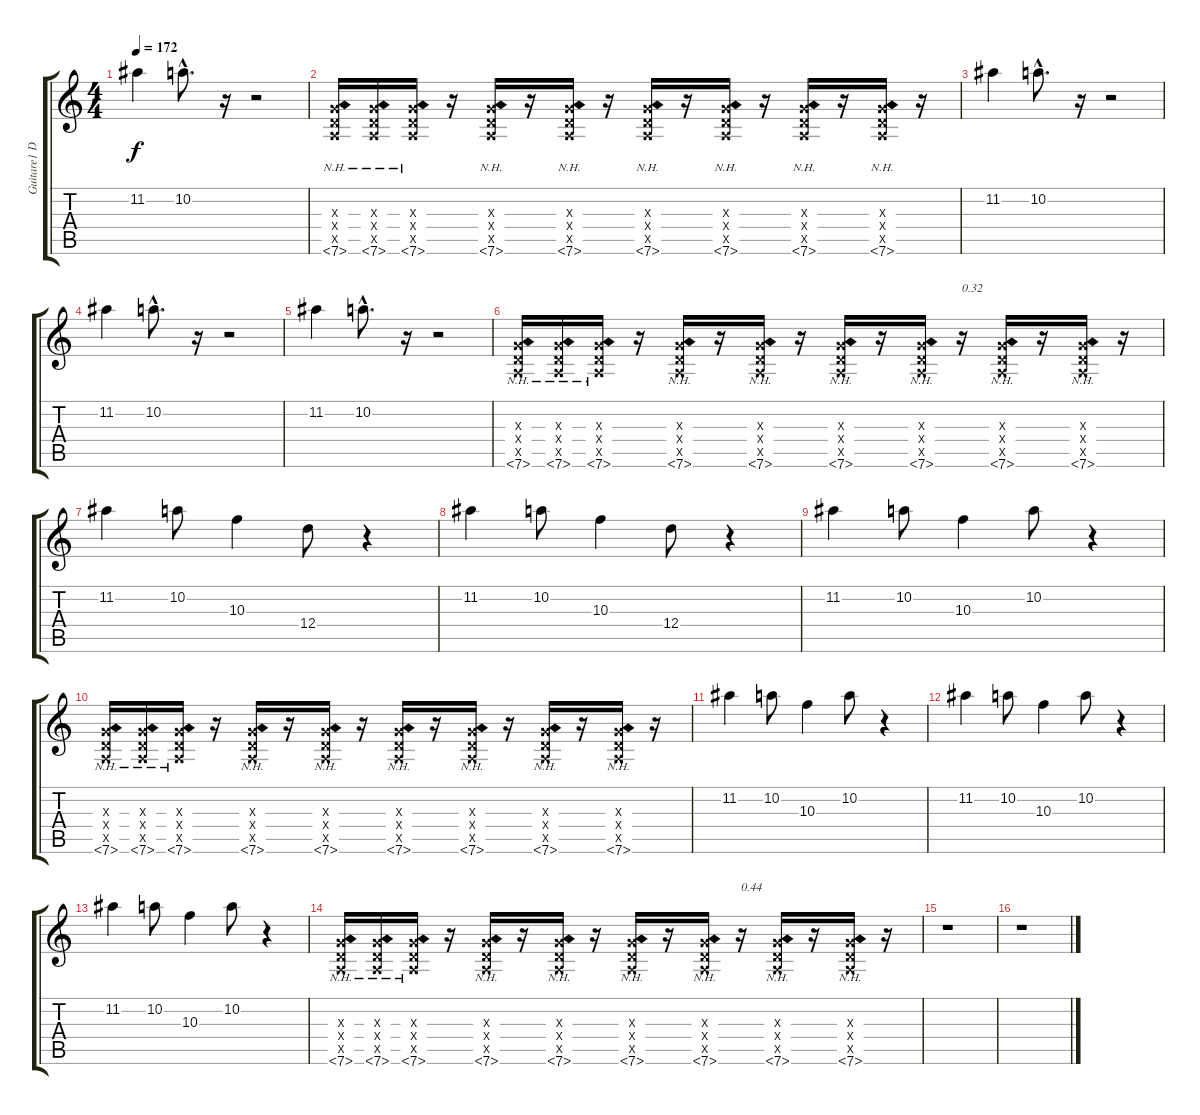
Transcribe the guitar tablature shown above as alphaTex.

\track ("Guitare1 Dr-D " "Guitare1 D") {instrument distortionguitar}
\staff {score tabs}
\tuning (E4 B3 G3 D3 A2 D2) {hide}
\ts (4 4)
\tempo 172
\clef g2
\ks c
11.2.4{dy f} 10.2{hac}.8{d} r.16 r.2 |
(0.3{x} 0.4{x} 0.5{x} 7.6{nh}).16 (0.3{x} 0.4{x} 0.5{x} 7.6{nh}).16 (0.3{x} 0.4{x} 0.5{x} 7.6{nh}).16 r.16 (0.3{x} 0.4{x} 0.5{x} 7.6{nh}).16 r.16 (0.3{x} 0.4{x} 0.5{x} 7.6{nh}).16 r.16 (0.3{x} 0.4{x} 0.5{x} 7.6{nh}).16 r.16 (0.3{x} 0.4{x} 0.5{x} 7.6{nh}).16 r.16 (0.3{x} 0.4{x} 0.5{x} 7.6{nh}).16 r.16 (0.3{x} 0.4{x} 0.5{x} 7.6{nh}).16 r.16 |
11.2.4 10.2{hac}.8{d} r.16 r.2 |
11.2.4 10.2{hac}.8{d} r.16 r.2 |
11.2.4 10.2{hac}.8{d} r.16 r.2 |
(0.3{x} 0.4{x} 0.5{x} 7.6{nh}).16 (0.3{x} 0.4{x} 0.5{x} 7.6{nh}).16 (0.3{x} 0.4{x} 0.5{x} 7.6{nh}).16 r.16 (0.3{x} 0.4{x} 0.5{x} 7.6{nh}).16 r.16 (0.3{x} 0.4{x} 0.5{x} 7.6{nh}).16 r.16 (0.3{x} 0.4{x} 0.5{x} 7.6{nh}).16 r.16 (0.3{x} 0.4{x} 0.5{x} 7.6{nh}).16 r.16{txt "0.32"} (0.3{x} 0.4{x} 0.5{x} 7.6{nh}).16 r.16 (0.3{x} 0.4{x} 0.5{x} 7.6{nh}).16 r.16 |
11.2.4 10.2.8 10.3.4 12.4.8 r.4 |
11.2.4 10.2.8 10.3.4 12.4.8 r.4 |
11.2.4 10.2.8 10.3.4 10.2.8 r.4 |
(0.3{x} 0.4{x} 0.5{x} 7.6{nh}).16 (0.3{x} 0.4{x} 0.5{x} 7.6{nh}).16 (0.3{x} 0.4{x} 0.5{x} 7.6{nh}).16 r.16 (0.3{x} 0.4{x} 0.5{x} 7.6{nh}).16 r.16 (0.3{x} 0.4{x} 0.5{x} 7.6{nh}).16 r.16 (0.3{x} 0.4{x} 0.5{x} 7.6{nh}).16 r.16 (0.3{x} 0.4{x} 0.5{x} 7.6{nh}).16 r.16 (0.3{x} 0.4{x} 0.5{x} 7.6{nh}).16 r.16 (0.3{x} 0.4{x} 0.5{x} 7.6{nh}).16 r.16 |
11.2.4 10.2.8 10.3.4 10.2.8 r.4 |
11.2.4 10.2.8 10.3.4 10.2.8 r.4 |
11.2.4 10.2.8 10.3.4 10.2.8 r.4 |
(0.3{x} 0.4{x} 0.5{x} 7.6{nh}).16 (0.3{x} 0.4{x} 0.5{x} 7.6{nh}).16 (0.3{x} 0.4{x} 0.5{x} 7.6{nh}).16 r.16 (0.3{x} 0.4{x} 0.5{x} 7.6{nh}).16 r.16 (0.3{x} 0.4{x} 0.5{x} 7.6{nh}).16 r.16 (0.3{x} 0.4{x} 0.5{x} 7.6{nh}).16 r.16 (0.3{x} 0.4{x} 0.5{x} 7.6{nh}).16 r.16{txt "0.44"} (0.3{x} 0.4{x} 0.5{x} 7.6{nh}).16 r.16 (0.3{x} 0.4{x} 0.5{x} 7.6{nh}).16 r.16 |
r.1 |
r.1
